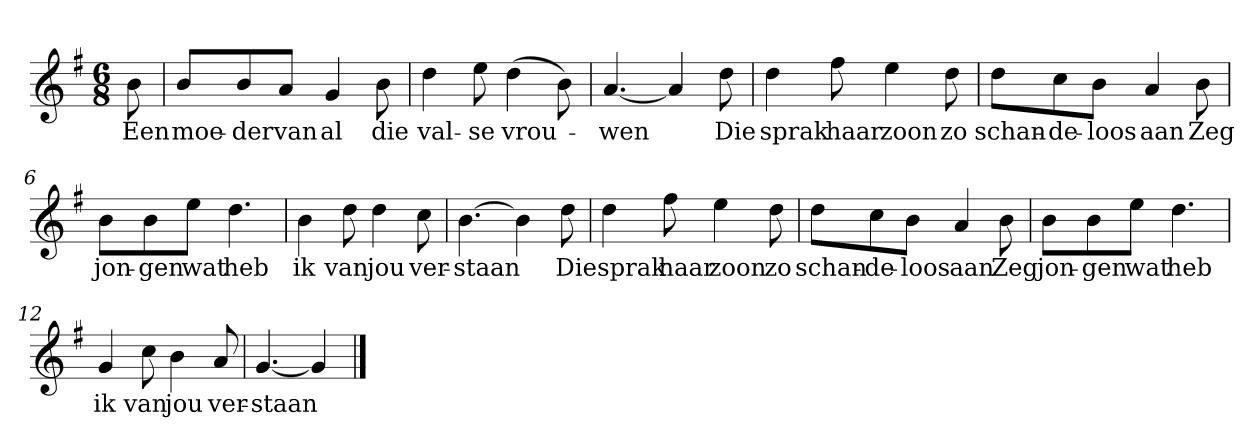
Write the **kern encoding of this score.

**kern	**text
*part1	*part1
*staff1	*staff1
*clefG2	*
*k[f#]	*
*G:	*
*M6/8	*
*MM120	*
=	=
8b	Een
=1	=1
8b/L	moe-
8b/	-der
8a/J	van
4g	al
8b	die
=2	=2
4dd	val-
8ee	-se
(4dd	vrou-
8b)	.
=3	=3
[4.a	-wen
4a]	.
8dd	Die
=4	=4
4dd	sprak
8ff#	haar
4ee	zoon
8dd	zo
=5	=5
8dd\L	schan-
8cc\	-de-
8b\J	-loos
4a	aan
8b	Zeg
=6	=6
8b\L	jon-
8b\	-gen
8ee\J	wat
4.dd	heb
=7	=7
4b	ik
8dd	van
4dd	jou
8cc	ver-
=8	=8
[4.b	-staan
4b]	.
8dd	Die
=9	=9
4dd	sprak
8ff#	haar
4ee	zoon
8dd	zo
=10	=10
8dd\L	schan-
8cc\	-de-
8b\J	-loos
4a	aan
8b	Zeg
=11	=11
8b\L	jon-
8b\	-gen
8ee\J	wat
4.dd	heb
=12	=12
4g	ik
8cc	van
4b	jou
8a	ver-
=13	=13
[4.g	-staan
4g]	.
==	==
*-	*-
